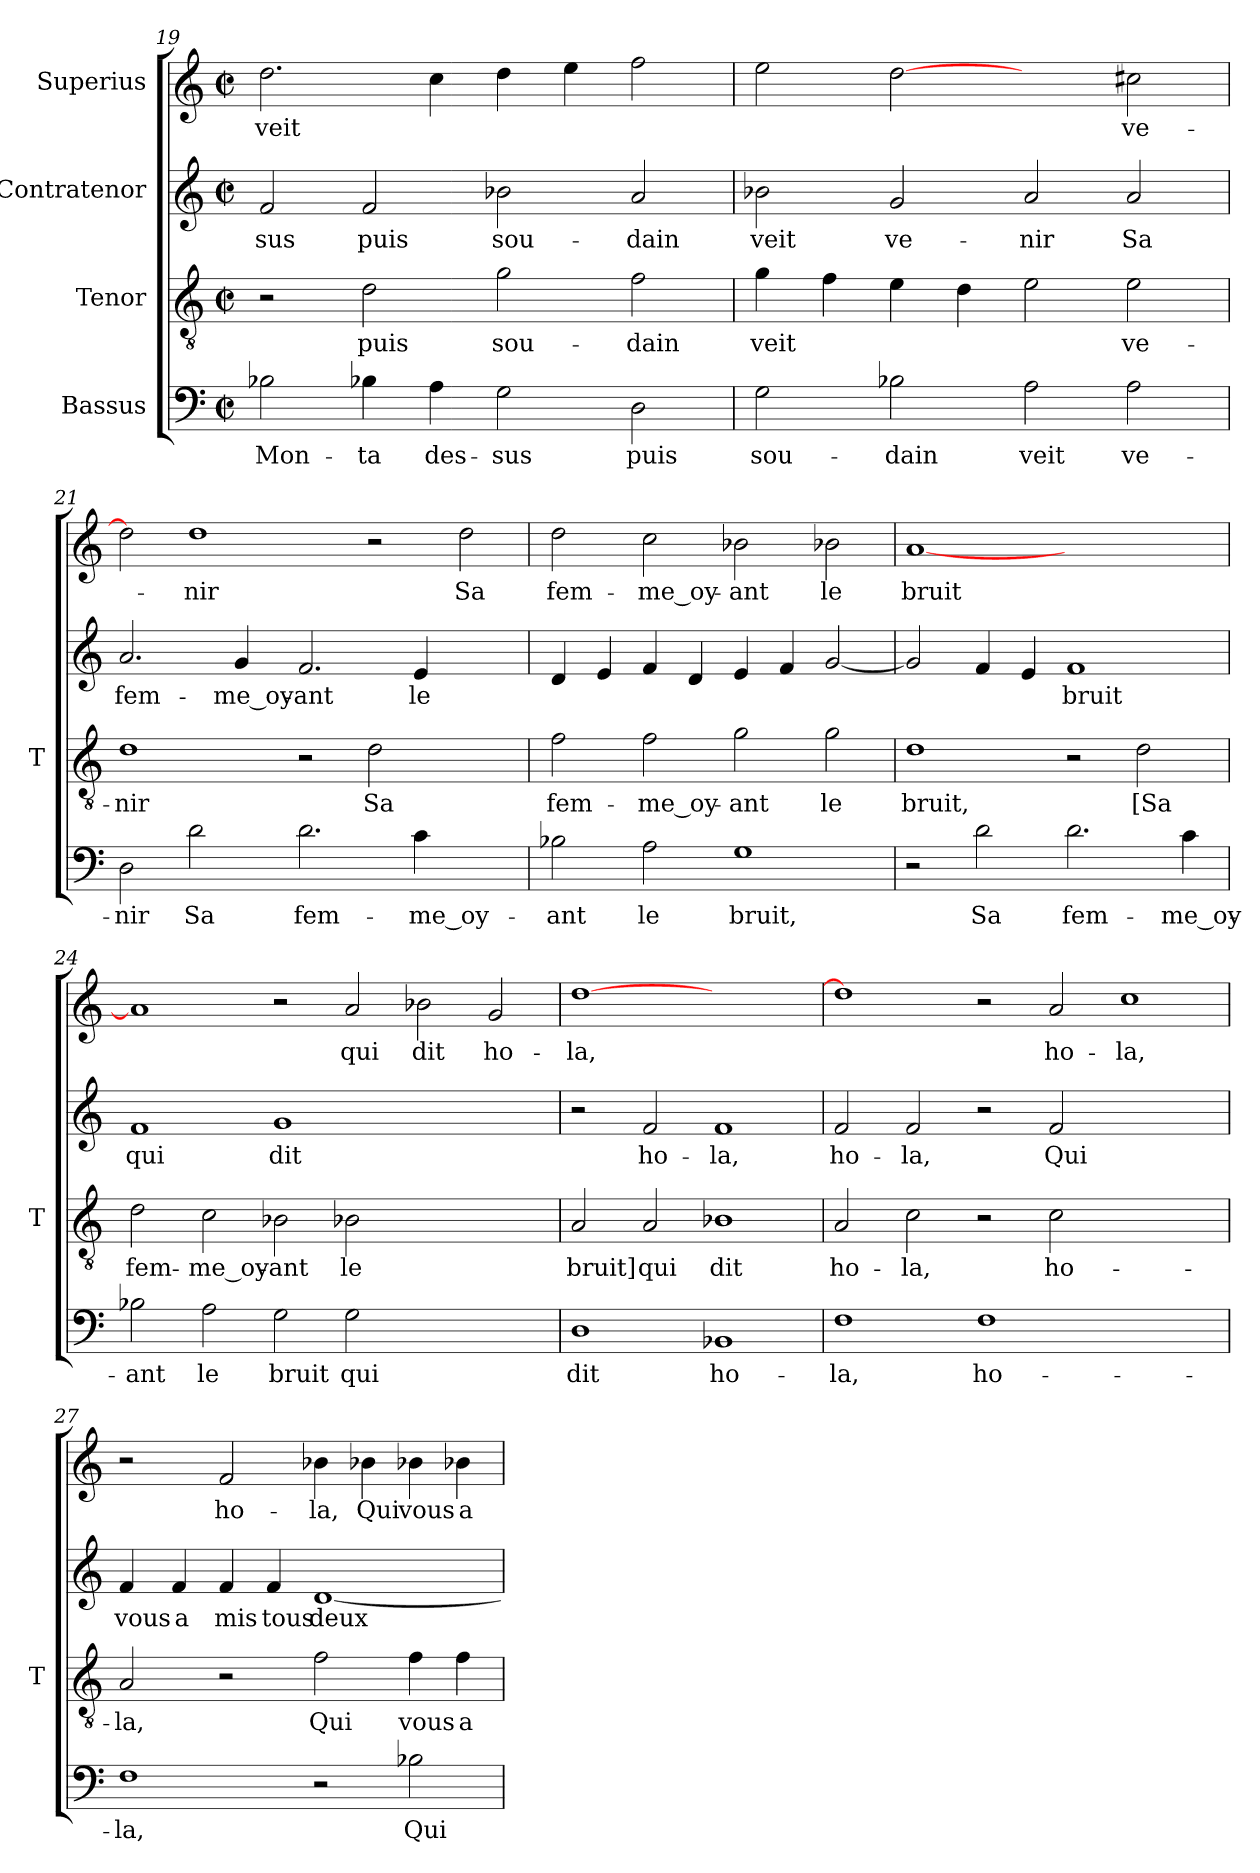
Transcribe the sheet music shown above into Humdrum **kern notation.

**kern	**text	**kern	**text	**kern	**text	**kern	**text
*part4	*part4	*part3	*part3	*part2	*part2	*part1	*part1
*staff4	*staff4	*staff3	*staff3	*staff2	*staff2	*staff1	*staff1
*I"Bassus	*	*I"Tenor	*	*I"Contratenor	*	*I"Superius	*
*	*	*I'T	*	*	*	*	*
*clefF4	*	*clefGv2	*	*clefG2	*	*clefG2	*
*k[]	*	*k[]	*	*k[]	*	*k[]	*
*C:	*	*C:	*	*C:	*	*C:	*
*M2/2	*	*M2/2	*	*M2/2	*	*M2/2	*
*met(c|)	*	*met(c|)	*	*met(c|)	*	*met(c|)	*
=19	=19	=19	=19	=19	=19	=19	=19
2B-X	Mon-	2r	.	2f	-sus	2.dd	-veit
4B-X	-ta	2d	-puis	2f	-puis	.	.
4A	des-	.	.	.	.	4cc	.
2G	-sus	2g	sou-	2b-X	sou-	4dd	.
.	.	.	.	.	.	4ee	.
2D	-puis	2f	-dain	2a	-dain	2ff	.
=20	=20	=20	=20	=20	=20	=20	=20
2G	sou-	4g	-veit	2b-X	-veit	2ee	.
.	.	4f	.	.	.	.	.
2B-X	-dain	4e	.	2g	ve-	[2dd	.
.	.	4d	.	.	.	.	.
2A	-veit	2e	.	2a	-nir	2ryy	.
2A	ve-	2e	ve-	2a	-Sa	2cc#X	ve-
!!LO:PB:g=z
=21	=21	=21	=21	=21	=21	=21	=21
2D	-nir	1d	-nir	2.a	fem-	2dd]	.
2d	-Sa	.	.	.	.	1dd	-nir
.	.	.	.	4g	me_oy-	.	.
2.d	fem-	2r	.	2.f	-ant	.	.
.	.	2d	-Sa	.	.	2r	.
4c	me_oy-	.	.	4e	-le	.	.
2ryy	.	2ryy	.	2ryy	.	2dd	-Sa
=22	=22	=22	=22	=22	=22	=22	=22
2B-X	-ant	2f	fem-	4d	.	2dd	fem-
.	.	.	.	4e	.	.	.
2A	-le	2f	me_oy-	4f	.	2cc	me_oy-
.	.	.	.	4d	.	.	.
1G	-bruit,	2g	-ant	4e	.	2b-X	-ant
.	.	.	.	4f	.	.	.
.	.	2g	-le	[2g	.	2b-X	-le
=23	=23	=23	=23	=23	=23	=23	=23
2r	.	1d	-bruit,	2g]	.	[1a	-bruit
2d	-Sa	.	.	4f	.	.	.
.	.	.	.	4e	.	.	.
2.d	fem-	2r	.	1f	-bruit	1ryy	.
.	.	2d	-[Sa	.	.	.	.
4c	me_oy-	.	.	.	.	.	.
=24	=24	=24	=24	=24	=24	=24	=24
2B-X	-ant	2d	fem-	1f	-qui	1a]	.
2A	-le	2c	me_oy-	.	.	.	.
2G	-bruit	2B-X	-ant	1g	-dit	2r	.
2G	-qui	2B-X	-le	.	.	2a	-qui
1ryy	.	1ryy	.	1ryy	.	2b-X	-dit
.	.	.	.	.	.	2g	ho-
!!LO:LB:g=z
=25	=25	=25	=25	=25	=25	=25	=25
1D	-dit	2A	-bruit]	2r	.	[1dd	-la,
.	.	2A	-qui	2f	ho-	.	.
1BB-X	ho-	1B-X	-dit	1f	-la,	1ryy	.
=26	=26	=26	=26	=26	=26	=26	=26
1F	-la,	2A	ho-	2f	ho-	1dd]	.
.	.	2c	-la,	2f	-la,	.	.
1F	ho-	2r	.	2r	.	2r	.
.	.	2c	ho-	2f	-Qui	2a	ho-
1ryy	.	1ryy	.	1ryy	.	1cc	-la,
=27	=27	=27	=27	=27	=27	=27	=27
1F	-la,	2A	-la,	4f	-vous	2r	.
.	.	.	.	4f	-a	.	.
.	.	2r	.	4f	-mis	2f	ho-
.	.	.	.	4f	-tous	.	.
2r	.	2f	-Qui	[1d	-deux	4b-X	-la,
.	.	.	.	.	.	4b-X	-Qui
2B-X	-Qui	4f	-vous	.	.	4b-X	-vous
.	.	4f	-a	.	.	4b-X	-a
=	=	=	=	=	=	=	=
*-	*-	*-	*-	*-	*-	*-	*-
